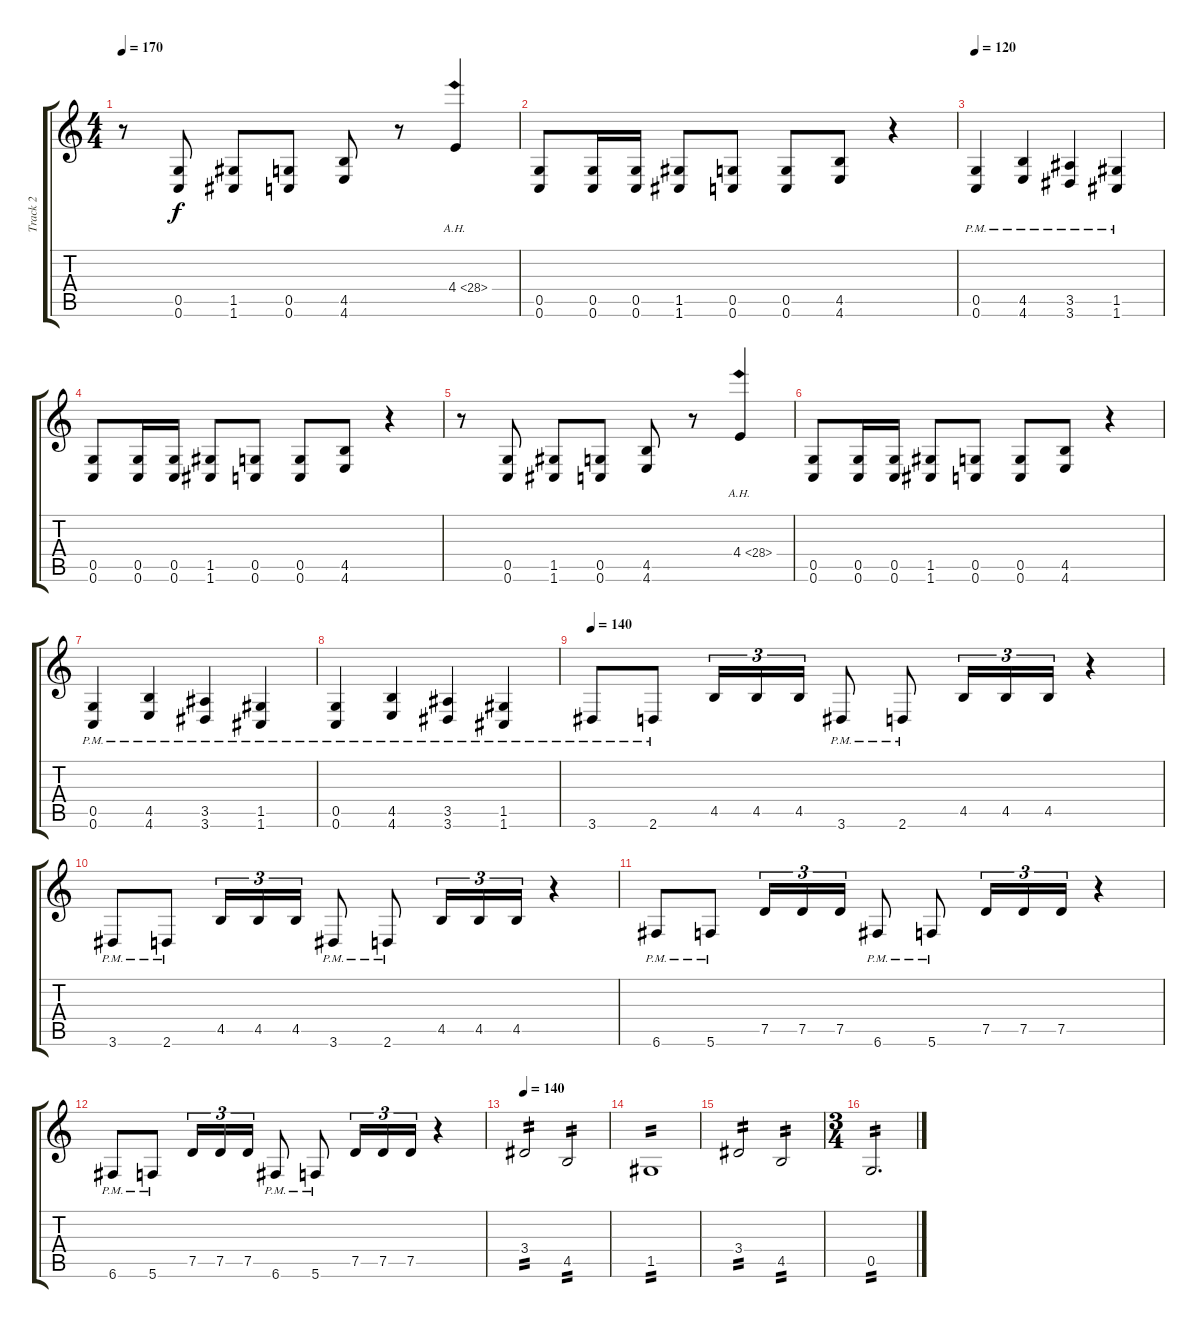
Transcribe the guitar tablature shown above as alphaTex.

\track ("Track 2" "Track 2") {instrument overdrivenguitar}
\staff {score tabs}
\tuning (D4 A3 F3 C3 G2 C2) {hide}
\ts (4 4)
\tempo 170
\clef g2
\ks c
r.8{dy f} (0.5 0.6).8 (1.5 1.6).8 (0.5 0.6).8 (4.5 4.6).8 r.8 4.4{ah 24}.4 |
(0.5 0.6).8 (0.5 0.6).16 (0.5 0.6).16 (1.5 1.6).8 (0.5 0.6).8 (0.5 0.6).8 (4.5 4.6).8 r.4 |
\tempo 120
(0.5{pm} 0.6{pm}).4 (4.5{pm} 4.6{pm}).4 (3.5{pm} 3.6{pm}).4 (1.5{pm} 1.6{pm}).4 |
(0.5 0.6).8 (0.5 0.6).16 (0.5 0.6).16 (1.5 1.6).8 (0.5 0.6).8 (0.5 0.6).8 (4.5 4.6).8 r.4 |
r.8 (0.5 0.6).8 (1.5 1.6).8 (0.5 0.6).8 (4.5 4.6).8 r.8 4.4{ah 24}.4 |
(0.5 0.6).8 (0.5 0.6).16 (0.5 0.6).16 (1.5 1.6).8 (0.5 0.6).8 (0.5 0.6).8 (4.5 4.6).8 r.4 |
(0.5{pm} 0.6{pm}).4 (4.5{pm} 4.6{pm}).4 (3.5{pm} 3.6{pm}).4 (1.5{pm} 1.6{pm}).4 |
(0.5{pm} 0.6{pm}).4 (4.5{pm} 4.6{pm}).4 (3.5{pm} 3.6{pm}).4 (1.5{pm} 1.6{pm}).4 |
\tempo 140
3.6{pm}.8{volume 12} 2.6{pm}.8 4.5.16{tu (3 2)} 4.5.16{tu (3 2)} 4.5.16{tu (3 2)} 3.6{pm}.8 2.6{pm}.8 4.5.16{tu (3 2)} 4.5.16{tu (3 2)} 4.5.16{tu (3 2)} r.4 |
3.6{pm}.8 2.6{pm}.8 4.5.16{tu (3 2)} 4.5.16{tu (3 2)} 4.5.16{tu (3 2)} 3.6{pm}.8 2.6{pm}.8 4.5.16{tu (3 2)} 4.5.16{tu (3 2)} 4.5.16{tu (3 2)} r.4 |
6.6{pm}.8 5.6{pm}.8 7.5.16{tu (3 2)} 7.5.16{tu (3 2)} 7.5.16{tu (3 2)} 6.6{pm}.8 5.6{pm}.8 7.5.16{tu (3 2)} 7.5.16{tu (3 2)} 7.5.16{tu (3 2)} r.4 |
6.6{pm}.8 5.6{pm}.8 7.5.16{tu (3 2)} 7.5.16{tu (3 2)} 7.5.16{tu (3 2)} 6.6{pm}.8 5.6{pm}.8 7.5.16{tu (3 2)} 7.5.16{tu (3 2)} 7.5.16{tu (3 2)} r.4 |
\tempo 140
3.4.2{tp 2} 4.5.2{tp 2} |
1.5.1{tp 2} |
3.4.2{tp 2} 4.5.2{tp 2} |
\ts (3 4)
0.5.2{d tp 2}
